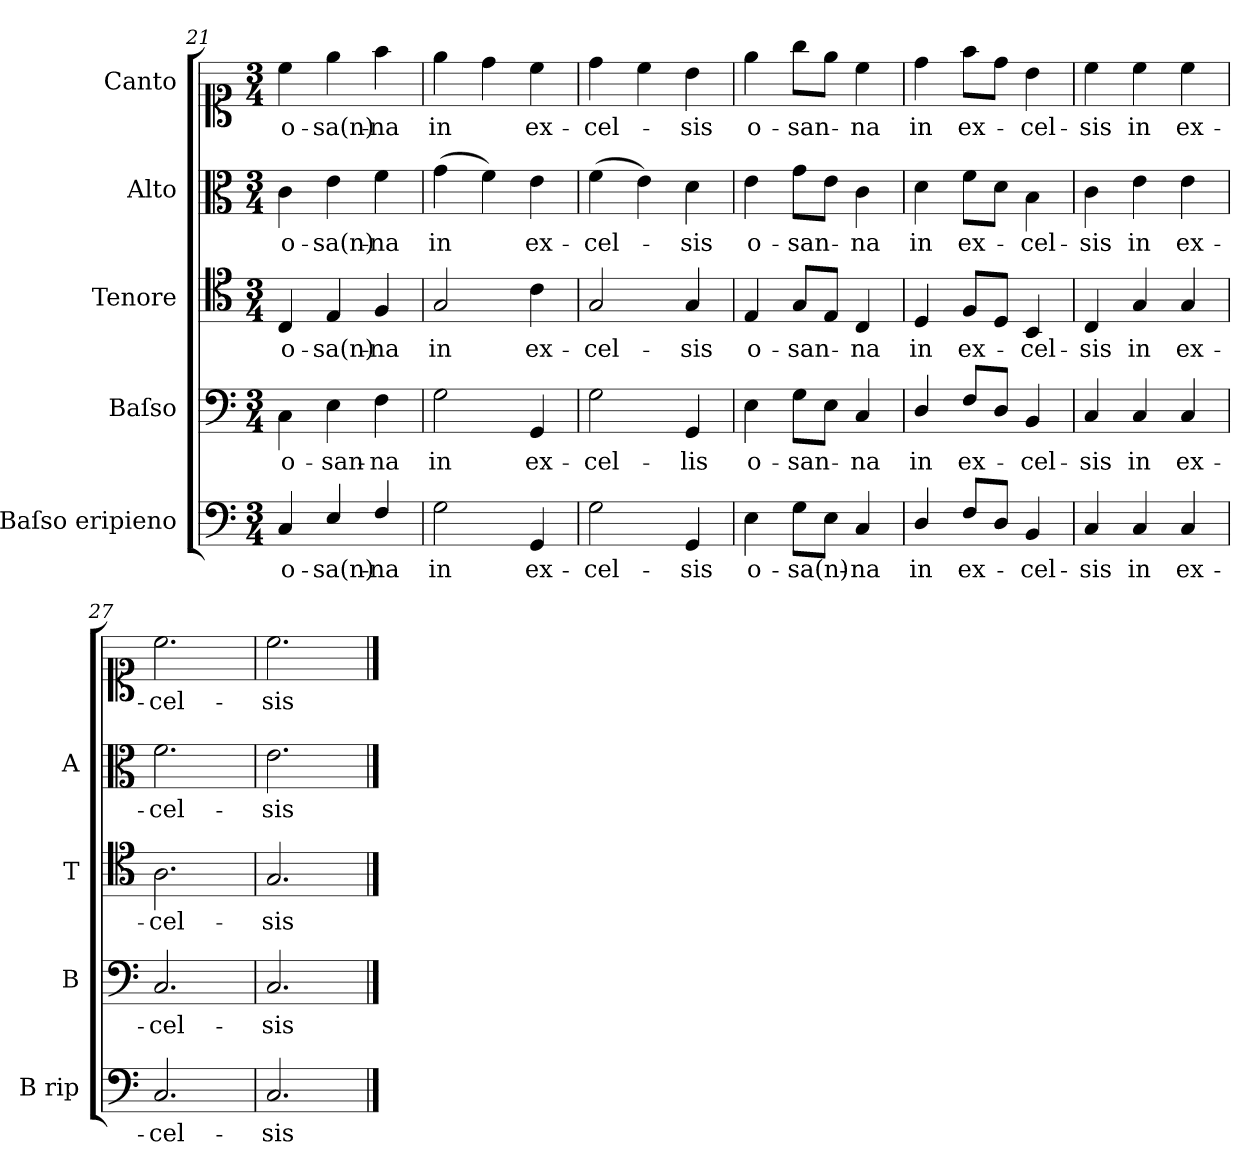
**kern	**text	**kern	**text	**kern	**text	**kern	**text	**kern	**text
*part5	*part5	*part4	*part4	*part3	*part3	*part2	*part2	*part1	*part1
*staff5	*staff5	*staff4	*staff4	*staff3	*staff3	*staff2	*staff2	*staff1	*staff1
*I"Baſso eripieno	*	*I"Baſso	*	*I"Tenore	*	*I"Alto	*	*I"Canto	*
*I'B rip	*	*I'B	*	*I'T	*	*I'A	*	*	*
*clefF4	*	*clefF4	*	*clefC4	*	*clefC3	*	*clefC1	*
*k[]	*	*k[]	*	*k[]	*	*k[]	*	*k[]	*
*C:	*	*C:	*	*C:	*	*C:	*	*C:	*
*M3/4	*	*M3/4	*	*M3/4	*	*M3/4	*	*M3/4	*
=21	=21	=21	=21	=21	=21	=21	=21	=21	=21
4C/	o-	4C\	o-	4C/	o-	4c\	o-	4cc\	o-
4E/	-sa(n)-	4E\	-san-	4E/	-sa(n)-	4e\	-sa(n)-	4ee\	-sa(n)-
4F/	-na	4F\	-na	4F/	-na	4f\	-na	4ff\	-na
=22	=22	=22	=22	=22	=22	=22	=22	=22	=22
2G\	in	2G\	in	2G/	in	(4g\	in	4ee\	in
.	.	.	.	.	.	4f\)	.	4dd\	.
4GG/	ex-	4GG/	ex-	4c\	ex-	4e\	ex-	4cc\	ex-
=23	=23	=23	=23	=23	=23	=23	=23	=23	=23
2G\	-cel-	2G\	-cel-	2G/	-cel-	(4f\	-cel-	4dd\	-cel-
.	.	.	.	.	.	4e\)	.	4cc\	.
4GG/	-sis	4GG/	-lis	4G/	-sis	4d\	-sis	4b\	-sis
=24	=24	=24	=24	=24	=24	=24	=24	=24	=24
4E\	o-	4E\	o-	4E/	o-	4e\	o-	4ee\	o-
8G\L	-sa(n)-	8G\L	-san-	8G/L	-san-	8g\L	-san-	8gg\L	-san-
8E\J	.	8E\J	.	8E/J	.	8e\J	.	8ee\J	.
4C/	-na	4C/	-na	4C/	-na	4c\	-na	4cc\	-na
=25	=25	=25	=25	=25	=25	=25	=25	=25	=25
4D/	in	4D/	in	4D/	in	4d\	in	4dd\	in
8F/L	ex-	8F/L	ex-	8F/L	ex-	8f\L	ex-	8ff\L	ex-
8D/J	.	8D/J	.	8D/J	.	8d\J	.	8dd\J	.
4BB/	-cel-	4BB/	-cel-	4BB/	-cel-	4B\	-cel-	4b\	-cel-
=26	=26	=26	=26	=26	=26	=26	=26	=26	=26
4C/	-sis	4C/	-sis	4C/	-sis	4c\	-sis	4cc\	-sis
4C/	in	4C/	in	4G/	in	4e\	in	4cc\	in
4C/	ex-	4C/	ex-	4G/	ex-	4e\	ex-	4cc\	ex-
=27	=27	=27	=27	=27	=27	=27	=27	=27	=27
2.C/	-cel-	2.C/	-cel-	2.A\	-cel-	2.f\	-cel-	2.cc\	-cel-
=28	=28	=28	=28	=28	=28	=28	=28	=28	=28
2.C/	-sis	2.C/	-sis	2.G/	-sis	2.e\	-sis	2.cc\	-sis
==	==	==	==	==	==	==	==	==	==
*-	*-	*-	*-	*-	*-	*-	*-	*-	*-
